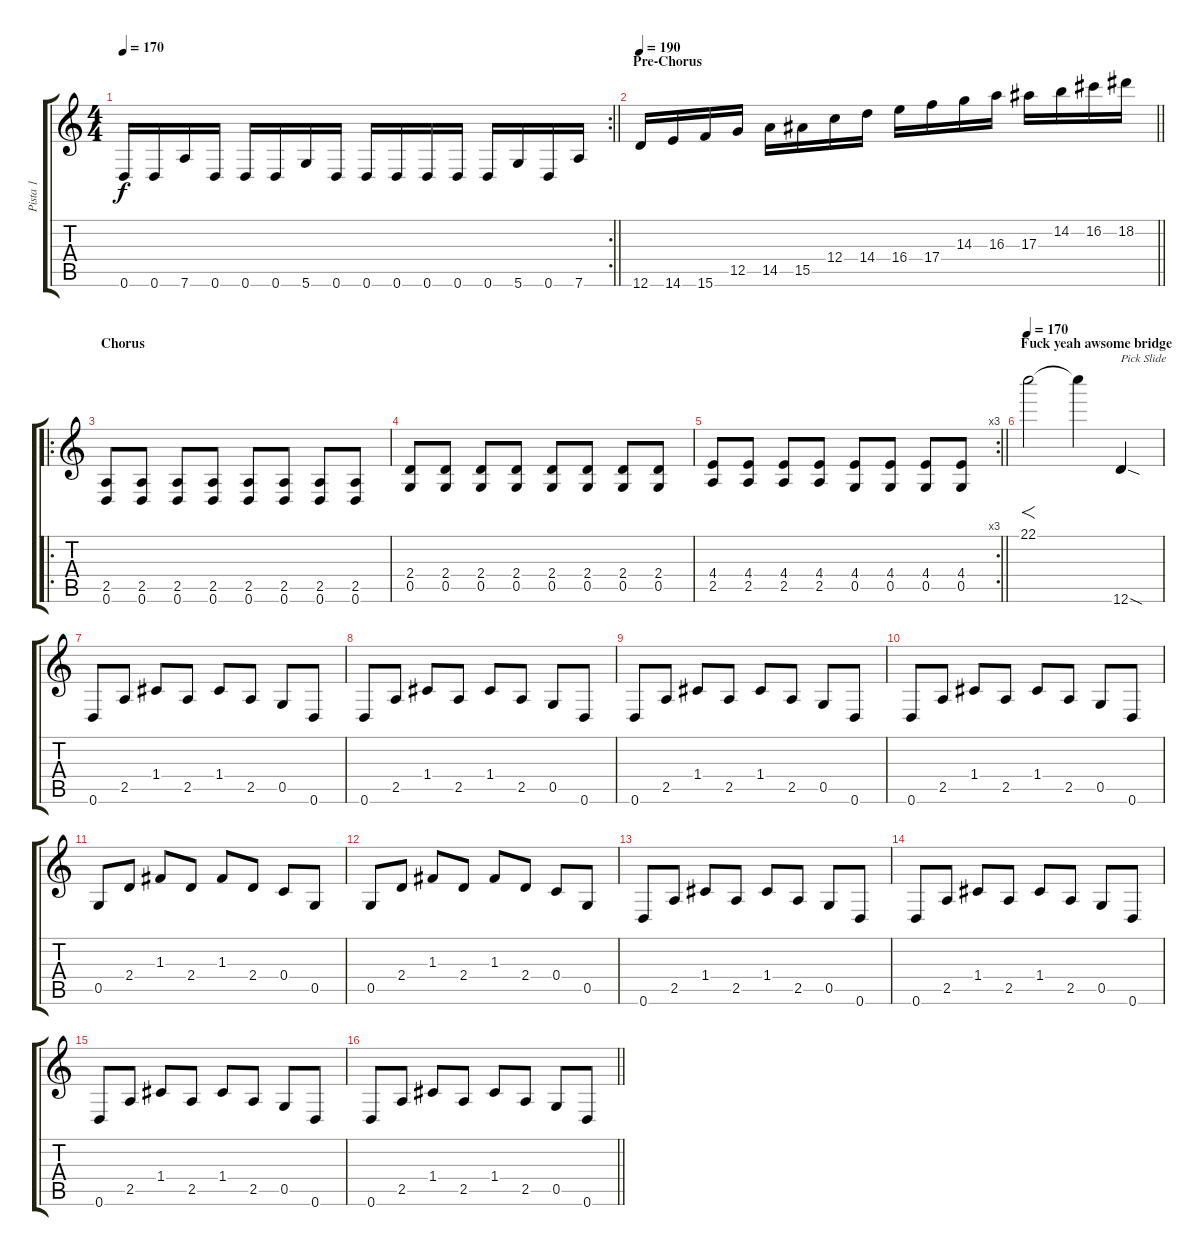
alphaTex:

\track ("Pista 1" "Pista 1") {instrument distortionguitar}
\staff {score tabs}
\tuning (D4 A3 F3 C3 G2 D2) {hide}
\rc 2
\ts (4 4)
\tempo 170
\clef g2
\barLineRight lightlight
\ks c
0.6.16{dy f} 0.6.16 7.6.16 0.6.16 0.6.16 0.6.16 5.6.16 0.6.16 0.6.16 0.6.16 0.6.16 0.6.16 0.6.16 5.6.16 0.6.16 7.6.16 |
\section ("" "Pre-Chorus")
\tempo 190
\barLineRight lightlight
12.6.16 14.6.16 15.6.16 12.5.16 14.5.16 15.5.16 12.4.16 14.4.16 16.4.16 17.4.16 14.3.16 16.3.16 17.3.16 14.2.16 16.2.16 18.2.16 |
\ro
\section ("" "Chorus")
(2.5 0.6).8 (2.5 0.6).8 (2.5 0.6).8 (2.5 0.6).8 (2.5 0.6).8 (2.5 0.6).8 (2.5 0.6).8 (2.5 0.6).8 |
(2.4 0.5).8 (2.4 0.5).8 (2.4 0.5).8 (2.4 0.5).8 (2.4 0.5).8 (2.4 0.5).8 (2.4 0.5).8 (2.4 0.5).8 |
\rc 3
\barLineRight lightlight
(4.4 2.5).8 (4.4 2.5).8 (4.4 2.5).8 (4.4 2.5).8 (4.4 0.5).8 (4.4 0.5).8 (4.4 0.5).8 (4.4 0.5).8 |
\section ("" "Fuck yeah awsome bridge")
\tempo 170
22.1.2{f} 22.1{t}.4 12.6{sod}.4{txt "Pick Slide"} |
0.6.8 2.5.8 1.4.8 2.5.8 1.4.8 2.5.8 0.5.8 0.6.8 |
0.6.8 2.5.8 1.4.8 2.5.8 1.4.8 2.5.8 0.5.8 0.6.8 |
0.6.8 2.5.8 1.4.8 2.5.8 1.4.8 2.5.8 0.5.8 0.6.8 |
0.6.8 2.5.8 1.4.8 2.5.8 1.4.8 2.5.8 0.5.8 0.6.8 |
0.5.8 2.4.8 1.3.8 2.4.8 1.3.8 2.4.8 0.4.8 0.5.8 |
0.5.8 2.4.8 1.3.8 2.4.8 1.3.8 2.4.8 0.4.8 0.5.8 |
0.6.8 2.5.8 1.4.8 2.5.8 1.4.8 2.5.8 0.5.8 0.6.8 |
0.6.8 2.5.8 1.4.8 2.5.8 1.4.8 2.5.8 0.5.8 0.6.8 |
0.6.8 2.5.8 1.4.8 2.5.8 1.4.8 2.5.8 0.5.8 0.6.8 |
\barLineRight lightlight
0.6.8 2.5.8 1.4.8 2.5.8 1.4.8 2.5.8 0.5.8 0.6.8
